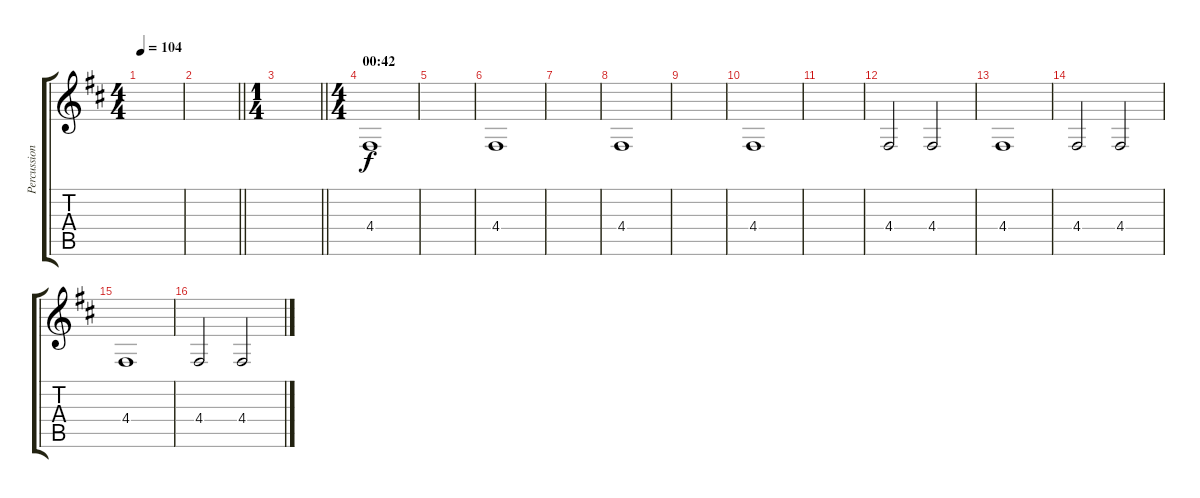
\track ("Percussion2" "Percussion") {instrument taikodrum}
\staff {score tabs}
\tuning (E4 B3 G3 D3 A2 E2) {hide}
\ts (4 4)
\tempo 104
\clef g2
\ks d
|
\barLineRight lightlight
|
\ts (1 4)
\barLineRight lightlight
|
\ts (4 4)
\section ("" "00:42")
4.4.1 |
|
4.4.1 |
|
4.4.1 |
|
4.4.1 |
|
4.4.2 4.4.2 |
4.4.1 |
4.4.2 4.4.2 |
4.4.1 |
4.4.2 4.4.2
